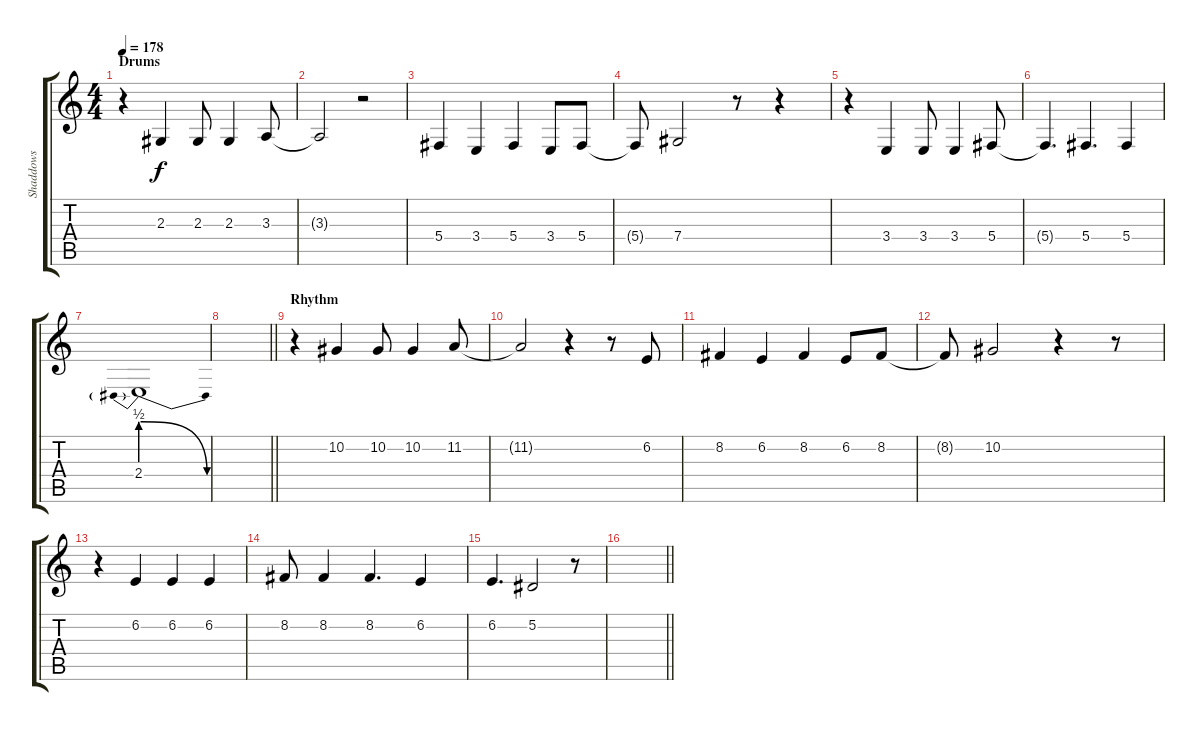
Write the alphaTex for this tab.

\track ("Shaddows" "Shaddows") {instrument cello}
\staff {score tabs}
\tuning (Eb4 Bb3 Gb3 Db3 Ab2 Eb2) {hide}
\ts (4 4)
\section ("" "Drums")
\tempo 178
\clef g2
\ks c
r.4{dy f} 2.3.4 2.3.8 2.3.4 3.3.8 |
3.3{t}.2 r.2 |
5.4.4 3.4.4 5.4.4 3.4.8 5.4.8 |
5.4{t}.8 7.4.2 r.8 r.4 |
r.4 3.4.4 3.4.8 3.4.4 5.4.8 |
5.4{t}.4{d} 5.4.4{d} 5.4.4 |
2.4{be (prebendrelease 0 2 60 0)}.1 |
\barLineRight lightlight
|
\section ("" "Rhythm")
r.4 10.2.4 10.2.8 10.2.4 11.2.8 |
11.2{t}.2 r.4 r.8 6.2.8 |
8.2.4 6.2.4 8.2.4 6.2.8 8.2.8 |
8.2{t}.8 10.2.2 r.4 r.8 |
r.4 6.2.4 6.2.4 6.2.4 |
8.2.8 8.2.4 8.2.4{d} 6.2.4 |
6.2.4{d} 5.2.2 r.8 |
\barLineRight lightlight
